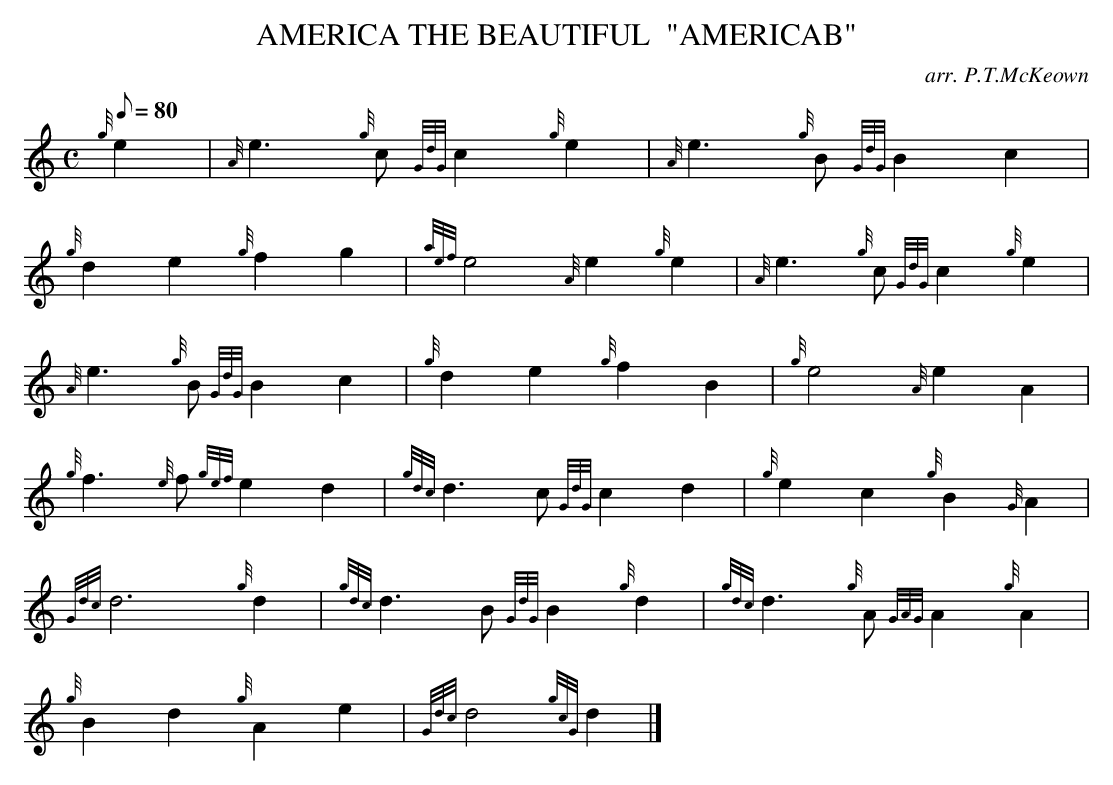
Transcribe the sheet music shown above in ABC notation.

X:1
T:AMERICA THE BEAUTIFUL  "AMERICAB"
M:C
L:1/8
Q:80
C:arr. P.T.McKeown
K:HP
{g}e2[ | \
{A}e3{g}c{GdG}c2{g}e2 | \
{A}e3{g}B{GdG}B2c2 |
{g}d2e2{g}f2g2 | \
{aef}e4{A}e2{g}e2 | \
{A}e3{g}c{GdG}c2{g}e2 |
{A}e3{g}B{GdG}B2c2 | \
{g}d2e2{g}f2B2 | \
{g}e4{A}e2A2 |
{g}f3{e}f{gef}e2d2 | \
{gdc}d3c{GdG}c2d2 | \
{g}e2c2{g}B2{G}A2 |
{Gdc}d6{g}d2 | \
{gdc}d3B{GdG}B2{g}d2 | \
{gdc}d3{g}A{GAG}A2{g}A2 |
{g}B2d2{g}A2e2 | \
{Gdc}d4{gcG}d2|]
